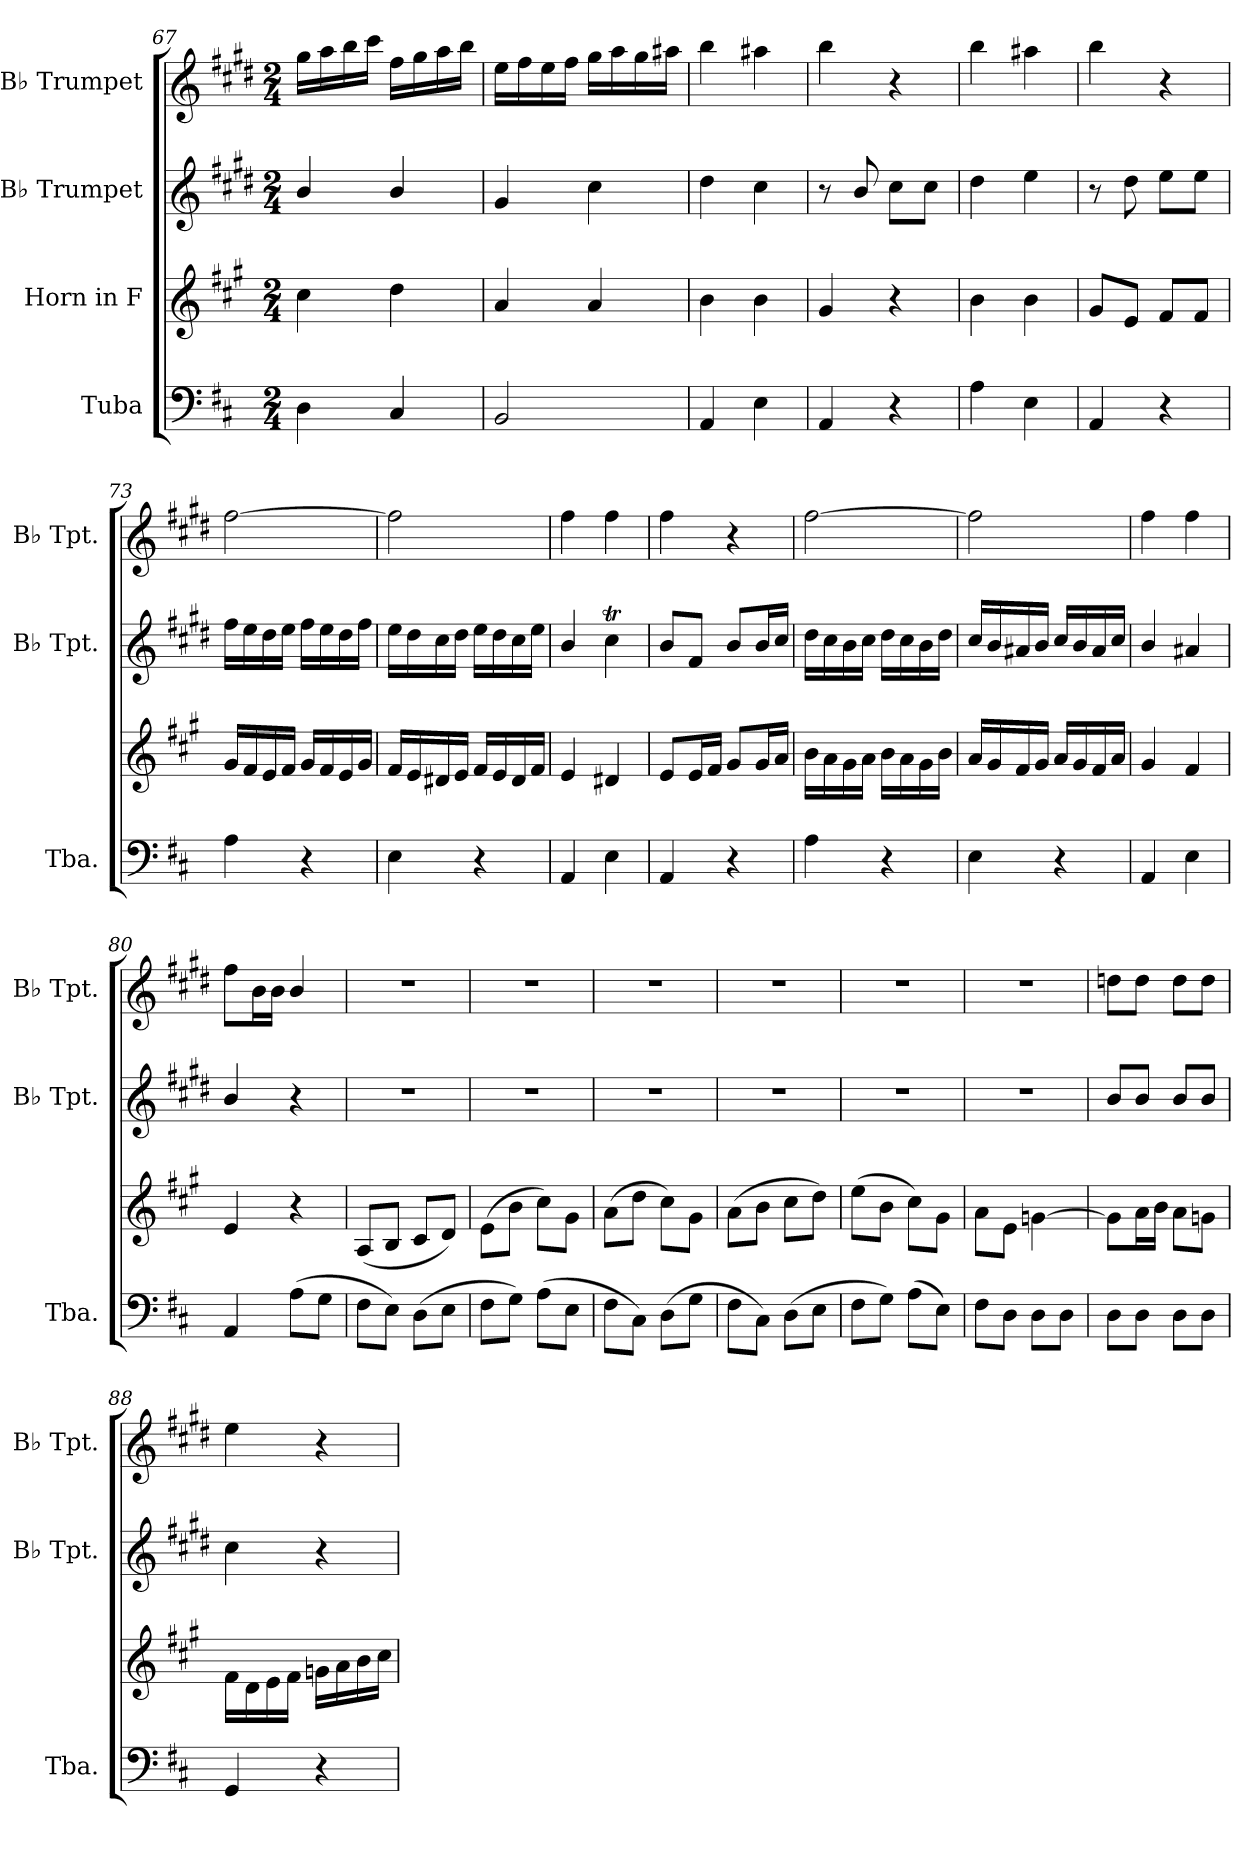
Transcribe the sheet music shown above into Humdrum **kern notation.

**kern	**kern	**kern	**kern
*part4	*part3	*part2	*part1
*staff4	*staff3	*staff2	*staff1
*I"Tuba	*I"Horn in F	*I"B♭ Trumpet	*I"B♭ Trumpet
*I'Tba.	*	*I'B♭ Tpt.	*I'B♭ Tpt.
!!LO:PB:g=z
*clefF4	*clefG2	*clefG2	*clefG2
*	*ITrd4c7	*ITrd1c2	*ITrd1c2
*k[f#c#]	*k[f#c#]	*k[f#c#]	*k[f#c#]
*M2/4	*M2/4	*M2/4	*M2/4
=67	=67	=67	=67
4D\	4f#\	4a/	16ff#\LL
.	.	.	16gg\
.	.	.	16aa\
.	.	.	16bb\JJ
4C#/	4g\	4a/	16ee\LL
.	.	.	16ff#\
.	.	.	16gg\
.	.	.	16aa\JJ
=68	=68	=68	=68
2BB/	4d/	4f#/	16dd\LL
.	.	.	16ee\
.	.	.	16dd\
.	.	.	16ee\JJ
.	4d/	4b\	16ff#\LL
.	.	.	16gg\
.	.	.	16ff#\
.	.	.	16gg#X\JJ
=69	=69	=69	=69
4AA/	4e\	4cc#\	4aa\
4E\	4e\	4b\	4gg#X\
=70	=70	=70	=70
4AA/	4c#/	8r	4aa\
.	.	8a/	.
4r	4r	8b\L	4r
.	.	8b\J	.
=71	=71	=71	=71
4A\	4e\	4cc#\	4aa\
4E\	4e\	4dd\	4gg#X\
=72	=72	=72	=72
4AA/	8c#/L	8r	4aa\
.	8A/J	8cc#\	.
4r	8B/L	8dd\L	4r
.	8B/J	8dd\J	.
=73	=73	=73	=73
4A\	16c#/LL	16ee\LL	[2ee\
.	16B/	16dd\	.
.	16A/	16cc#\	.
.	16B/JJ	16dd\JJ	.
4r	16c#/LL	16ee\LL	.
.	16B/	16dd\	.
.	16A/	16cc#\	.
.	16c#/JJ	16ee\JJ	.
!!LO:LB:g=z
=74	=74	=74	=74
4E\	16B/LL	16dd\LL	2ee\]
.	16A/	16cc#\	.
.	16G#X/	16b\	.
.	16A/JJ	16cc#\JJ	.
4r	16B/LL	16dd\LL	.
.	16A/	16cc#\	.
.	16G#/	16b\	.
.	16B/JJ	16dd\JJ	.
=75	=75	=75	=75
4AA/	4A/	4a/	4ee\
4E\	4G#X/	4bT\	4ee\
=76	=76	=76	=76
4AA/	8A/L	8a/L	4ee\
.	16A/L	8e/J	.
.	16B/JJ	.	.
4r	8c#/L	8a/L	4r
.	16c#/L	16a/L	.
.	16d/JJ	16b/JJ	.
=77	=77	=77	=77
4A\	16e\LL	16cc#\LL	[2ee\
.	16d\	16b\	.
.	16c#\	16a\	.
.	16d\JJ	16b\JJ	.
4r	16e\LL	16cc#\LL	.
.	16d\	16b\	.
.	16c#\	16a\	.
.	16e\JJ	16cc#\JJ	.
=78	=78	=78	=78
4E\	16d/LL	16b/LL	2ee\]
.	16c#/	16a/	.
.	16B/	16g#X/	.
.	16c#/JJ	16a/JJ	.
4r	16d/LL	16b/LL	.
.	16c#/	16a/	.
.	16B/	16g#/	.
.	16d/JJ	16b/JJ	.
=79	=79	=79	=79
4AA/	4c#/	4a/	4ee\
4E\	4B/	4g#X/	4ee\
=80	=80	=80	=80
4AA/	4A/	4a/	8ee\L
.	.	.	16a\L
.	.	.	16a\JJ
(>8A\L	4r	4r	4a/
8G\J	.	.	.
=81	=81	=81	=81
8F#\L	(>8D/L	2r	2r
8E\J)	8E/J	.	.
(>8D\L	8F#/L	.	.
8E\J	8G/J)	.	.
!!LO:LB:g=z
=82	=82	=82	=82
8F#\L	(>8A\L	2r	2r
8G\J)	8e\J	.	.
(>8A\L	8f#\L)	.	.
8E\J	8c#\J	.	.
=83	=83	=83	=83
8F#\L	(>8d\L	2r	2r
8C#\J)	8g\J	.	.
(>8D\L	8f#\L)	.	.
8G\J	8c#\J	.	.
=84	=84	=84	=84
8F#\L	(>8d\L	2r	2r
8C#\J)	8e\J	.	.
(>8D\L	8f#\L	.	.
8E\J	8g\J)	.	.
=85	=85	=85	=85
8F#\L	(>8a\L	2r	2r
8G\J)	8e\J	.	.
(>8A\L	8f#\L)	.	.
8E\J)	8c#\J	.	.
=86	=86	=86	=86
8F#\L	8d\L	2r	2r
8D\J	8A\J	.	.
8D\L	[4cn\	.	.
8D\J	.	.	.
=87	=87	=87	=87
8D\L	8c\L]	8a/L	8ccn\L
8D\J	16d\L	8a/J	8cc\J
.	16e\JJ	.	.
8D\L	8d\L	8a/L	8cc\L
8D\J	8cn\J	8a/J	8cc\J
=88	=88	=88	=88
4GG/	16B\LL	4b\	4dd\
.	16G\	.	.
.	16A\	.	.
.	16B\JJ	.	.
4r	16cn\LL	4r	4r
.	16d\	.	.
.	16e\	.	.
.	16f#\JJ	.	.
=	=	=	=
*-	*-	*-	*-
